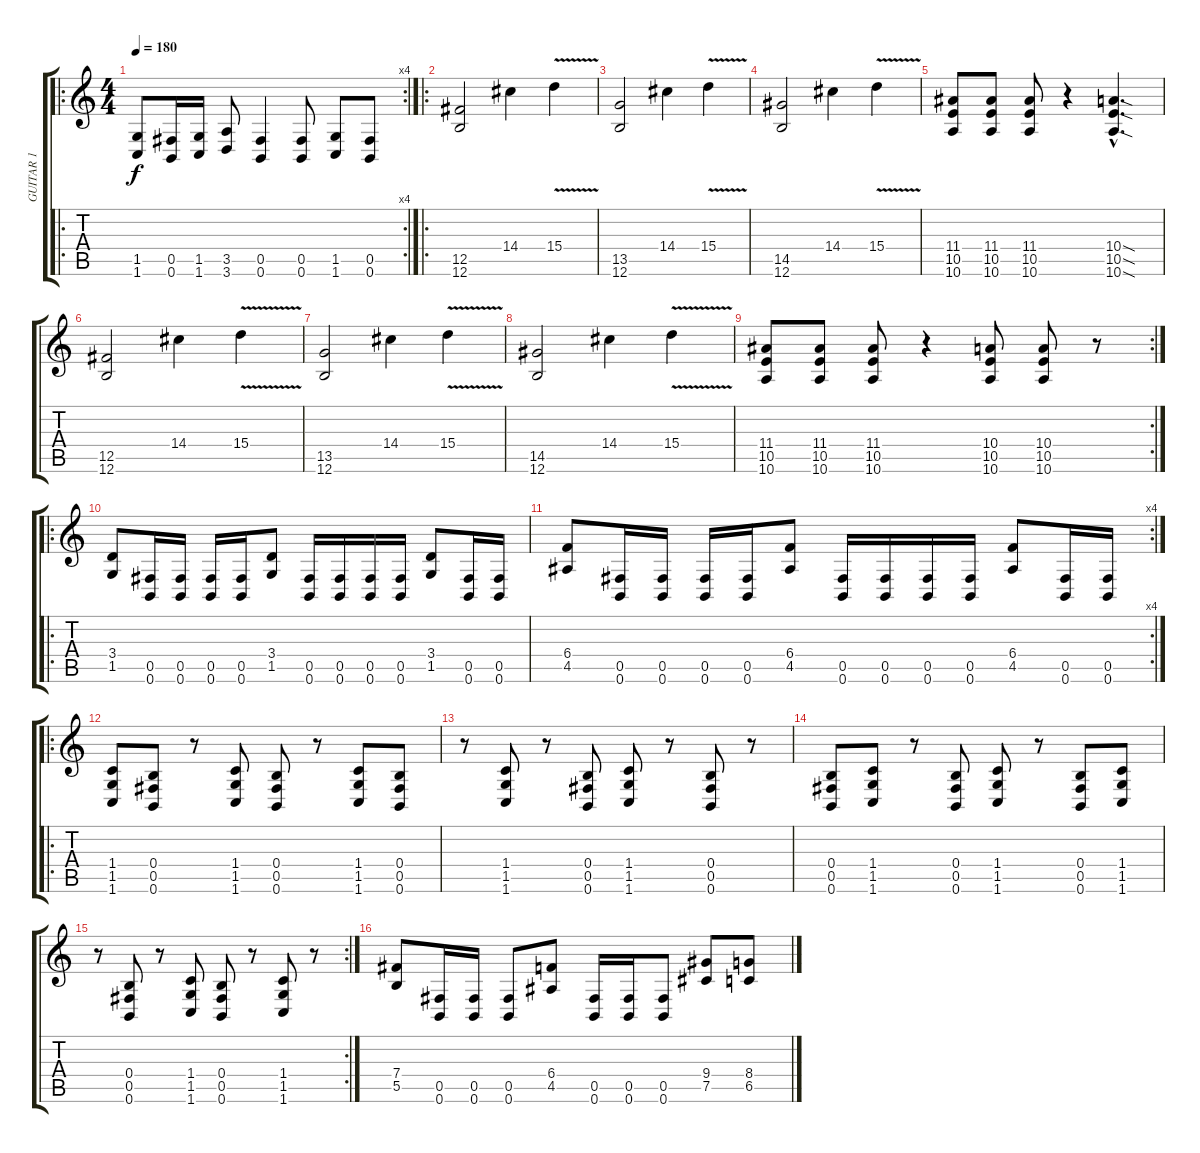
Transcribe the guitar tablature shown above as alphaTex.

\track ("GUITAR 1" "GUITAR 1") {instrument distortionguitar}
\staff {score tabs}
\tuning (Db4 Ab3 E3 B2 Gb2 B1) {hide}
\ro
\rc 4
\ts (4 4)
\tempo 180
\clef g2
\ks c
(1.5 1.6).8{dy f} (0.5 0.6).16 (1.5 1.6).16 (3.5 3.6).8 (0.5 0.6).4 (0.5 0.6).8 (1.5 1.6).8 (0.5 0.6).8 |
\ro
(12.5 12.6).2 14.4.4 15.4{v}.4 |
(13.5 12.6).2 14.4.4 15.4{v}.4 |
(14.5 12.6).2 14.4.4 15.4{v}.4 |
(11.4 10.5 10.6).8 (11.4 10.5 10.6).8 (11.4 10.5 10.6).8 r.4 (10.4{sod hac} 10.5{sod hac} 10.6{sod hac}).4{d} |
(12.5 12.6).2 14.4.4 15.4{v}.4 |
(13.5 12.6).2 14.4.4 15.4{v}.4 |
(14.5 12.6).2 14.4.4 15.4{v}.4 |
\rc 2
(11.4 10.5 10.6).8 (11.4 10.5 10.6).8 (11.4 10.5 10.6).8 r.4 (10.4 10.5 10.6).8 (10.4 10.5 10.6).8 r.8 |
\ro
(3.4 1.5).8 (0.5 0.6).16 (0.5 0.6).16 (0.5 0.6).16 (0.5 0.6).16 (3.4 1.5).8 (0.5 0.6).16 (0.5 0.6).16 (0.5 0.6).16 (0.5 0.6).16 (3.4 1.5).8 (0.5 0.6).16 (0.5 0.6).16 |
\rc 4
(6.4 4.5).8 (0.5 0.6).16 (0.5 0.6).16 (0.5 0.6).16 (0.5 0.6).16 (6.4 4.5).8 (0.5 0.6).16 (0.5 0.6).16 (0.5 0.6).16 (0.5 0.6).16 (6.4 4.5).8 (0.5 0.6).16 (0.5 0.6).16 |
\ro
(1.4 1.5 1.6).8 (0.4 0.5 0.6).8 r.8 (1.4 1.5 1.6).8 (0.4 0.5 0.6).8 r.8 (1.4 1.5 1.6).8 (0.4 0.5 0.6).8 |
r.8 (1.4 1.5 1.6).8 r.8 (0.4 0.5 0.6).8 (1.4 1.5 1.6).8 r.8 (0.4 0.5 0.6).8 r.8 |
(0.4 0.5 0.6).8 (1.4 1.5 1.6).8 r.8 (0.4 0.5 0.6).8 (1.4 1.5 1.6).8 r.8 (0.4 0.5 0.6).8 (1.4 1.5 1.6).8 |
\rc 2
r.8 (0.4 0.5 0.6).8 r.8 (1.4 1.5 1.6).8 (0.4 0.5 0.6).8 r.8 (1.4 1.5 1.6).8 r.8 |
(7.4 5.5).8 (0.5 0.6).16 (0.5 0.6).16 (0.5 0.6).8 (6.4 4.5).8 (0.5 0.6).16 (0.5 0.6).16 (0.5 0.6).8 (9.4 7.5).8 (8.4 6.5).8
